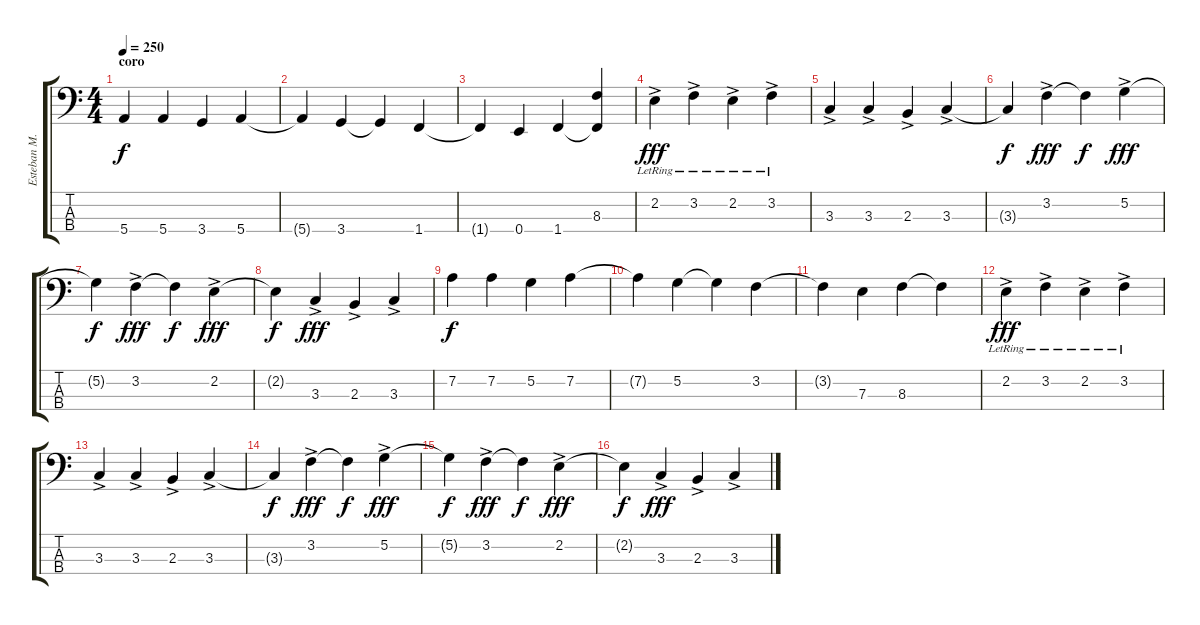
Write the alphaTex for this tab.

\track ("Esteban M." "Esteban M.") {instrument electricbasspick}
\staff {score tabs}
\tuning (G2 D2 A1 E1) {hide}
\ts (4 4)
\section ("" "coro")
\tempo 250
\clef f4
\ks c
5.4.4{dy f} 5.4.4 3.4.4 5.4.4 |
5.4{t}.4 3.4.4 3.4{t}.4 1.4.4 |
1.4{t}.4 0.4.4 1.4.4 (8.3 1.4{t}).4 |
2.2{ac lr}.4{dy fff} 3.2{ac lr}.4 2.2{ac lr}.4 3.2{ac lr}.4 |
3.3{ac}.4 3.3{ac}.4 2.3{ac}.4 3.3{ac}.4 |
3.3{t}.4{dy f} 3.2{ac}.4{dy fff} 3.2{t}.4{dy f} 5.2{ac}.4{dy fff} |
5.2{t}.4{dy f} 3.2{ac}.4{dy fff} 3.2{t}.4{dy f} 2.2{ac}.4{dy fff} |
2.2{t}.4{dy f} 3.3{ac}.4{dy fff} 2.3{ac}.4 3.3{ac}.4 |
7.2.4{dy f} 7.2.4 5.2.4 7.2.4 |
7.2{t}.4 5.2.4 5.2{t}.4 3.2.4 |
3.2{t}.4 7.3.4 8.3.4 8.3{t}.4 |
2.2{ac lr}.4{dy fff} 3.2{ac lr}.4 2.2{ac lr}.4 3.2{ac lr}.4 |
3.3{ac}.4 3.3{ac}.4 2.3{ac}.4 3.3{ac}.4 |
3.3{t}.4{dy f} 3.2{ac}.4{dy fff} 3.2{t}.4{dy f} 5.2{ac}.4{dy fff} |
5.2{t}.4{dy f} 3.2{ac}.4{dy fff} 3.2{t}.4{dy f} 2.2{ac}.4{dy fff} |
2.2{t}.4{dy f} 3.3{ac}.4{dy fff} 2.3{ac}.4 3.3{ac}.4
